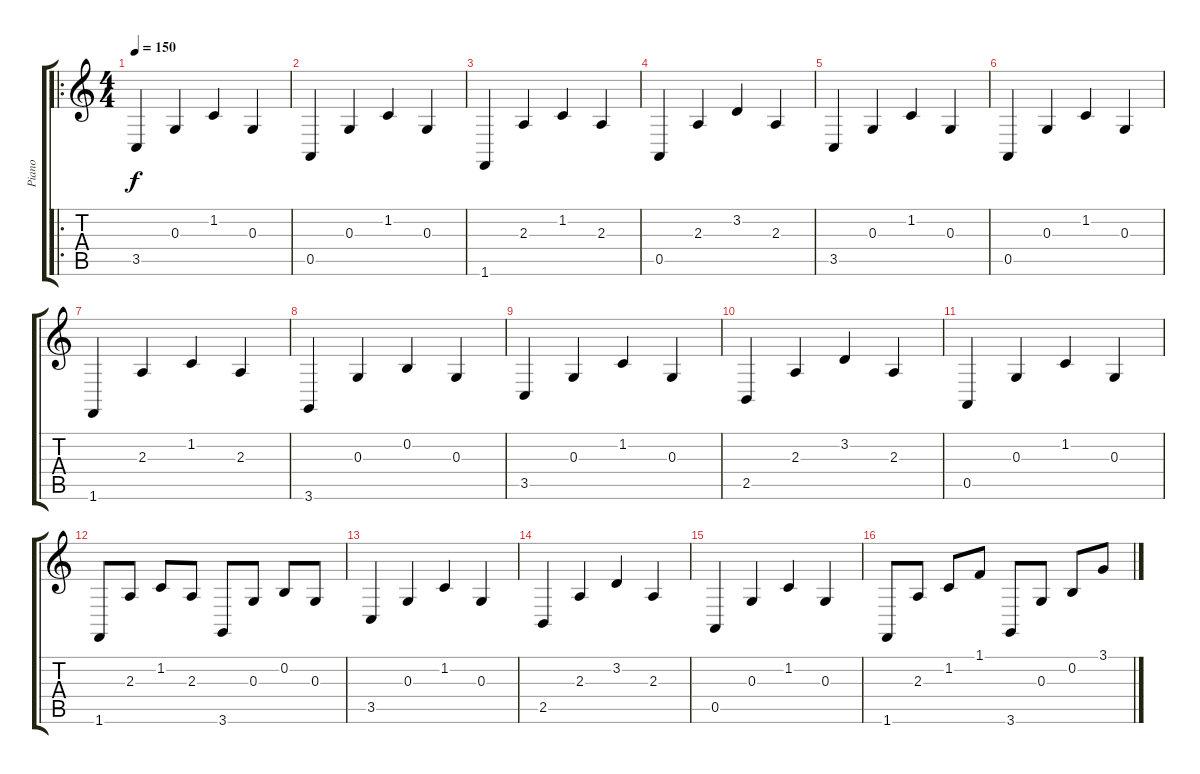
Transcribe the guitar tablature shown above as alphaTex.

\track ("Piano" "Piano") {instrument acousticgrandpiano}
\staff {score tabs}
\tuning (E4 B3 G3 D3 A2 E2) {hide}
\ro
\ts (4 4)
\tempo 150
\clef g2
\ks c
3.5.4{dy f instrument acousticgrandpiano} 0.3.4 1.2.4 0.3.4 |
0.5.4 0.3.4 1.2.4 0.3.4 |
1.6.4 2.3.4 1.2.4 2.3.4 |
0.5.4 2.3.4 3.2.4 2.3.4 |
3.5.4 0.3.4 1.2.4 0.3.4 |
0.5.4 0.3.4 1.2.4 0.3.4 |
1.6.4 2.3.4 1.2.4 2.3.4 |
3.6.4 0.3.4 0.2.4 0.3.4 |
3.5.4 0.3.4 1.2.4 0.3.4 |
2.5.4 2.3.4 3.2.4 2.3.4 |
0.5.4 0.3.4 1.2.4 0.3.4 |
1.6.8 2.3.8 1.2.8 2.3.8 3.6.8 0.3.8 0.2.8 0.3.8 |
3.5.4 0.3.4 1.2.4 0.3.4 |
2.5.4 2.3.4 3.2.4 2.3.4 |
0.5.4 0.3.4 1.2.4 0.3.4 |
1.6.8 2.3.8 1.2.8 1.1.8 3.6.8 0.3.8 0.2.8 3.1.8
